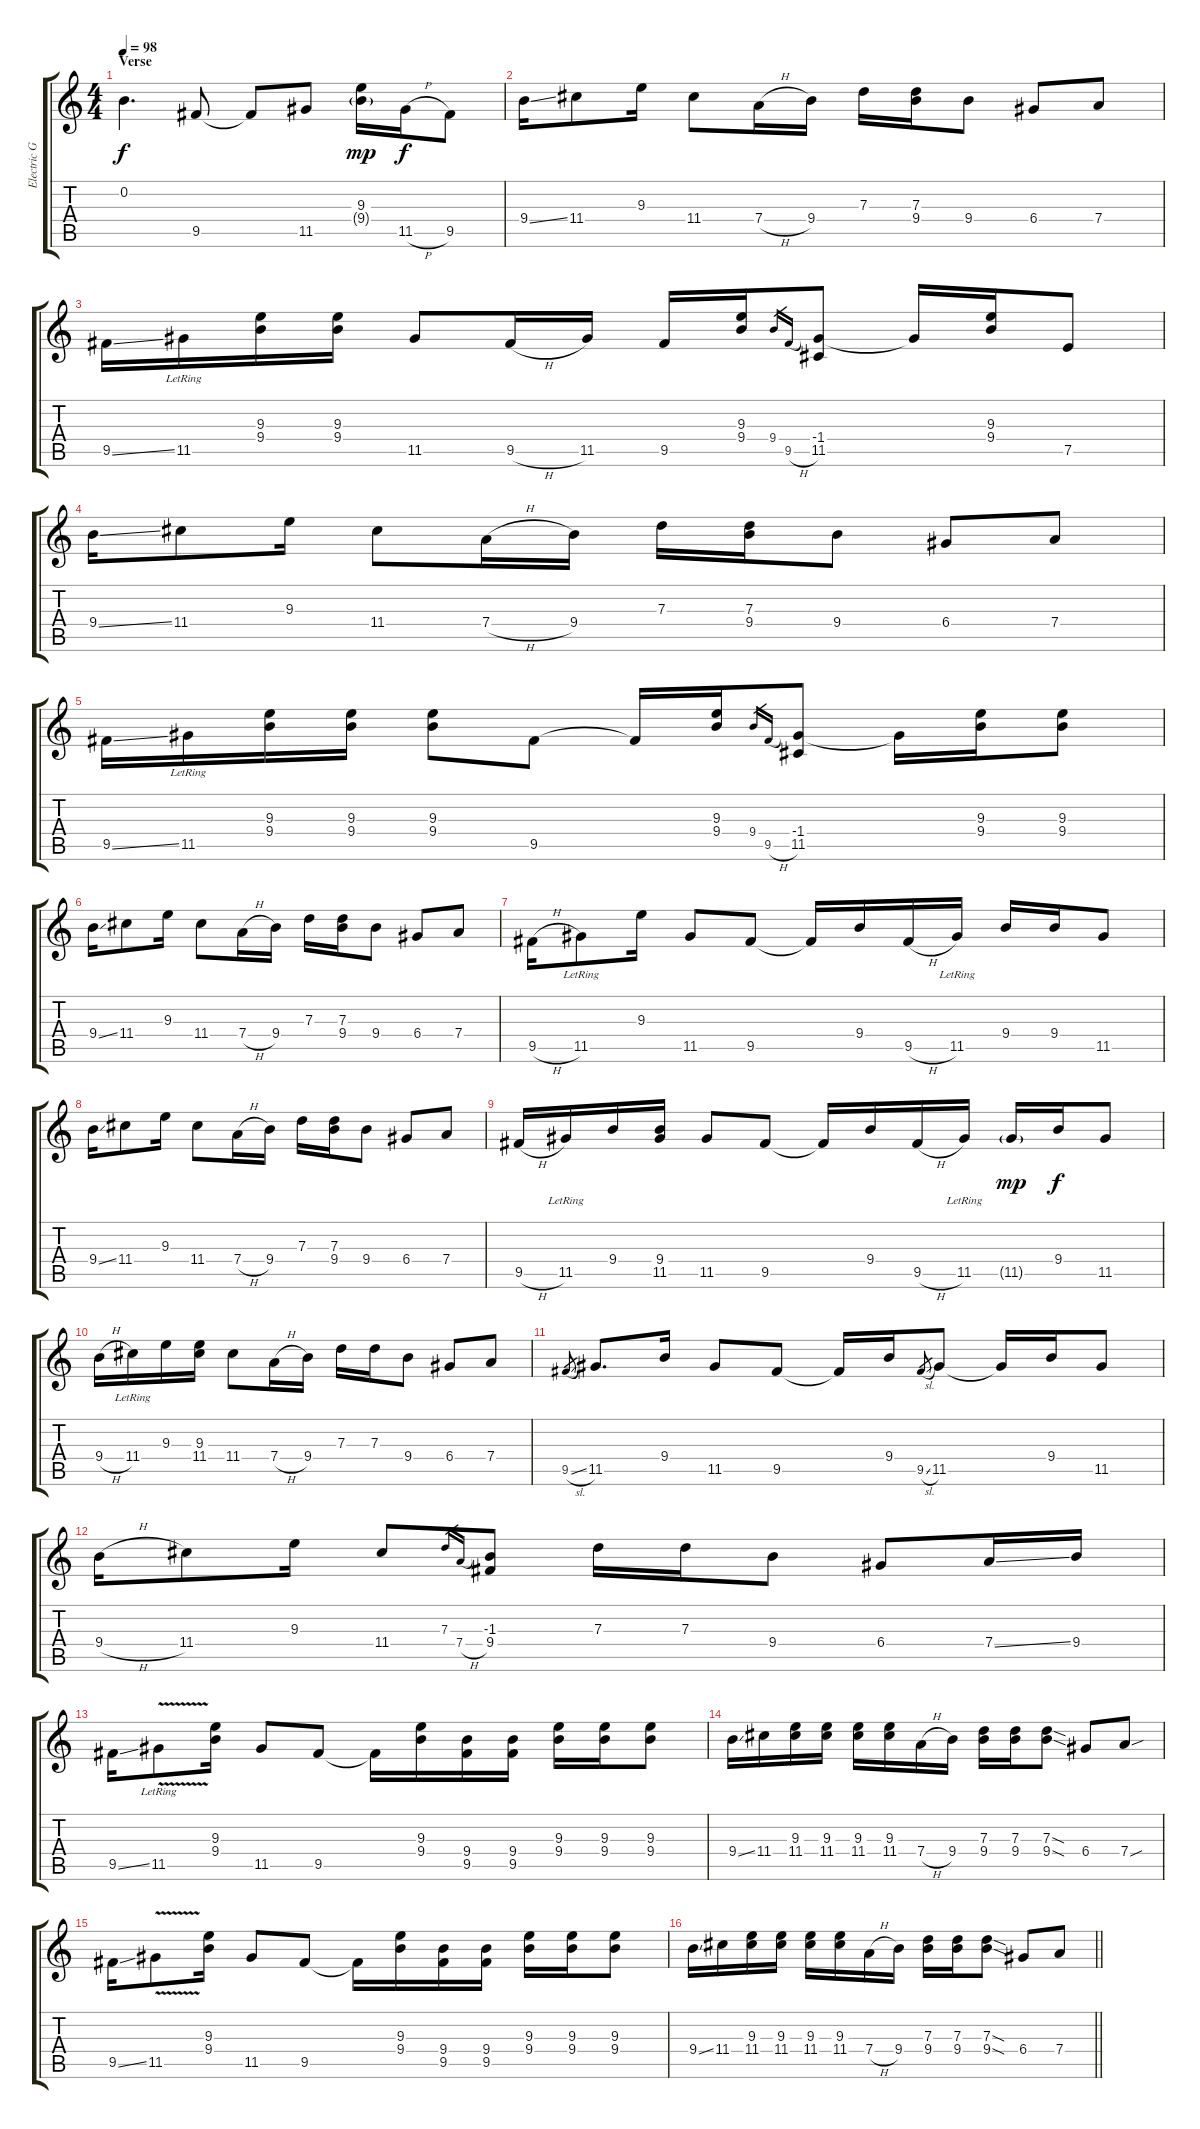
\track ("Electric Guitar 1" "Electric G") {instrument electricguitarjazz}
\staff {score tabs}
\tuning (E4 B3 G3 D3 A2 E2) {hide}
\ts (4 4)
\section ("" "Verse")
\tempo 98
\clef g2
\ks c
0.2.4{d dy f volume 12 instrument electricguitarjazz} 9.5.8 9.5{t}.8 11.5.8 (9.3 9.4{g}).16{dy mp} 11.5{h}.16{dy f} 9.5.8 |
9.4{ss}.16 11.4.8 9.3.16 11.4.8 7.4{h}.16 9.4.16 7.3.16 (7.3 9.4).16 9.4.8 6.4.8 7.4.8 |
9.5{ss}.16 11.5{lr}.16 (9.3 9.4).16 (9.3 9.4).16 11.5.8 9.5{h}.16 11.5.16 9.5.16 (9.3 9.4).16 9.4.16{gr} 9.5{h}.16{gr} (-1.4 11.5).8 11.5{t}.16 (9.3 9.4).16 7.5.8 |
9.4{ss}.16 11.4.8 9.3.16 11.4.8 7.4{h}.16 9.4.16 7.3.16 (7.3 9.4).16 9.4.8 6.4.8 7.4.8 |
9.5{ss}.16 11.5{lr}.16 (9.3 9.4).16 (9.3 9.4).16 (9.3 9.4).8 9.5.8 9.5{t}.16 (9.3 9.4).16 9.4.16{gr} 9.5{h}.16{gr} (-1.4 11.5).8 11.5{t}.16 (9.3 9.4).16 (9.3 9.4).8 |
9.4{ss}.16 11.4.8 9.3.16 11.4.8 7.4{h}.16 9.4.16 7.3.16 (7.3 9.4).16 9.4.8 6.4.8 7.4.8 |
9.5{h}.16 11.5{lr}.8 9.3.16 11.5.8 9.5.8 9.5{t}.16 9.4.16 9.5{h}.16 11.5{lr}.16 9.4.16 9.4.16 11.5.8 |
9.4{ss}.16 11.4.8 9.3.16 11.4.8 7.4{h}.16 9.4.16 7.3.16 (7.3 9.4).16 9.4.8 6.4.8 7.4.8 |
9.5{h}.16 11.5{lr}.16 9.4.16 (9.4 11.5).16 11.5.8 9.5.8 9.5{t}.16 9.4.16 9.5{h}.16 11.5{lr}.16 11.5{g}.16{dy mp} 9.4.16{dy f} 11.5.8 |
9.4{h}.16 11.4{lr}.16 9.3.16 (9.3 11.4).16 11.4.8 7.4{h}.16 9.4.16 7.3.16 7.3.16 9.4.8 6.4.8 7.4.8 |
9.5{sl}.8{gr} 11.5.8{d} 9.4.16 11.5.8 9.5.8 9.5{t}.16 9.4.16 9.5{sl}.8{gr} 11.5.8 11.5{t}.16 9.4.16 11.5.8 |
9.4{h}.16 11.4.8 9.3.16 11.4.8 7.3.16{gr} 7.4{h}.16{gr} (-1.3 9.4).8 7.3.16 7.3.16 9.4.8 6.4.8 7.4{ss}.16 9.4.16 |
9.5{ss}.16 11.5{v lr}.8 (9.3 9.4).16 11.5.8 9.5.8 9.5{t}.16 (9.3 9.4).16 (9.4 9.5).16 (9.4 9.5).16 (9.3 9.4).16 (9.3 9.4).16 (9.3 9.4).8 |
9.4{ss}.16 11.4.16 (9.3 11.4).16 (9.3 11.4).16 (9.3 11.4).16 (9.3 11.4).16 7.4{h}.16 9.4.16 (7.3 9.4).16 (7.3 9.4).16 (7.3{sod} 9.4{sod}).8 6.4.8 7.4{sou}.8 |
9.5{ss}.16 11.5{v}.8 (9.3 9.4).16 11.5.8 9.5.8 9.5{t}.16 (9.3 9.4).16 (9.4 9.5).16 (9.4 9.5).16 (9.3 9.4).16 (9.3 9.4).16 (9.3 9.4).8 |
\barLineRight lightlight
9.4{ss}.16 11.4.16 (9.3 11.4).16 (9.3 11.4).16 (9.3 11.4).16 (9.3 11.4).16 7.4{h}.16 9.4.16 (7.3 9.4).16 (7.3 9.4).16 (7.3{sod} 9.4{sod}).8 6.4.8 7.4.8
